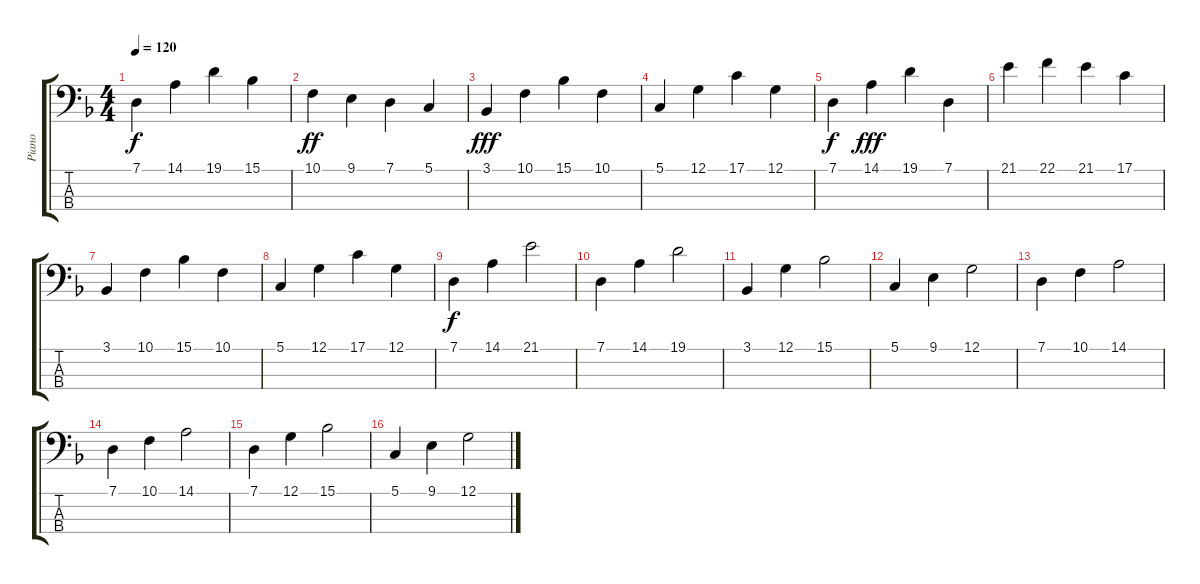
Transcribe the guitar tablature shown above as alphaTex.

\track ("Piano" "Piano") {instrument acousticgrandpiano}
\staff {score tabs}
\tuning (G2 D2 A1 E1) {hide}
\ts (4 4)
\tempo 120
\clef f4
\ks dminor
7.1.4{dy f} 14.1.4 19.1.4 15.1.4 |
10.1.4{dy ff} 9.1.4 7.1.4 5.1.4 |
3.1.4{dy fff} 10.1.4 15.1.4 10.1.4 |
5.1.4 12.1.4 17.1.4 12.1.4 |
7.1.4{dy f} 14.1.4{dy fff} 19.1.4 7.1.4 |
21.1.4 22.1.4 21.1.4 17.1.4 |
3.1.4 10.1.4 15.1.4 10.1.4 |
5.1.4 12.1.4 17.1.4 12.1.4 |
7.1.4{dy f} 14.1.4 21.1.2 |
7.1.4 14.1.4 19.1.2 |
3.1.4 12.1.4 15.1.2 |
5.1.4 9.1.4 12.1.2 |
7.1.4 10.1.4 14.1.2 |
7.1.4 10.1.4 14.1.2 |
7.1.4 12.1.4 15.1.2 |
5.1.4 9.1.4 12.1.2
